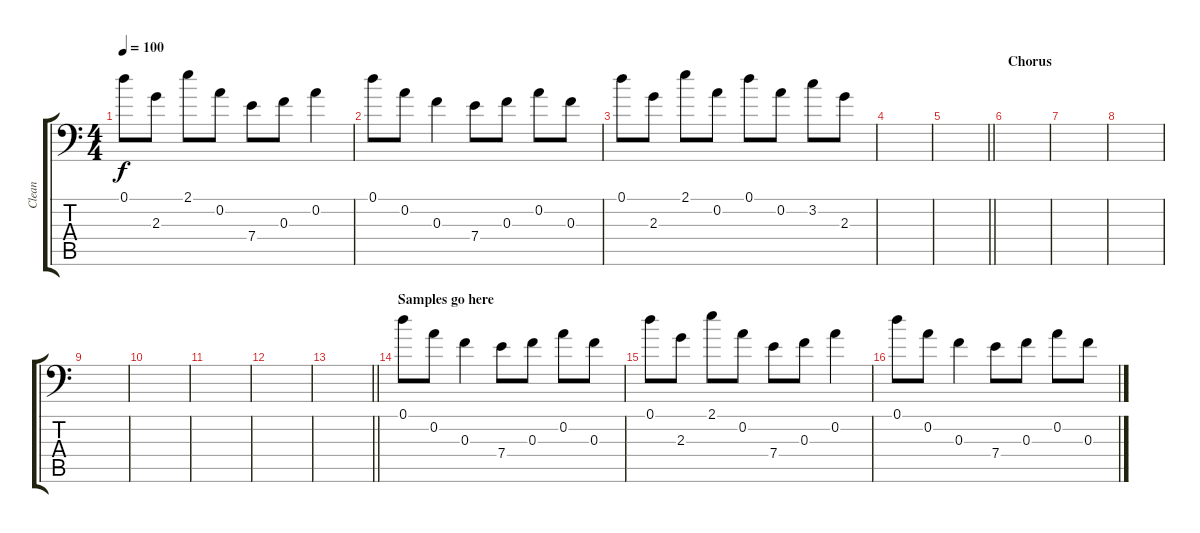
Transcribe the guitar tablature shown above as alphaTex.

\track ("Clean" "Clean") {instrument electricguitarclean}
\staff {score tabs}
\tuning (D4 A3 F3 A2 E2 A1) {hide}
\ts (4 4)
\tempo 100
\clef f4
\ks c
0.1.8{dy f} 2.3.8 2.1.8 0.2.8 7.4.8 0.3.8 0.2.4 |
0.1.8 0.2.8 0.3.4 7.4.8 0.3.8 0.2.8 0.3.8 |
0.1.8 2.3.8 2.1.8 0.2.8 0.1.8 0.2.8 3.2.8 2.3.8 |
|
\barLineRight lightlight
|
\section ("" "Chorus")
|
|
|
|
|
|
|
\barLineRight lightlight
|
\section ("" "Samples go here")
0.1.8 0.2.8 0.3.4 7.4.8 0.3.8 0.2.8 0.3.8 |
0.1.8 2.3.8 2.1.8 0.2.8 7.4.8 0.3.8 0.2.4 |
0.1.8 0.2.8 0.3.4 7.4.8 0.3.8 0.2.8 0.3.8
